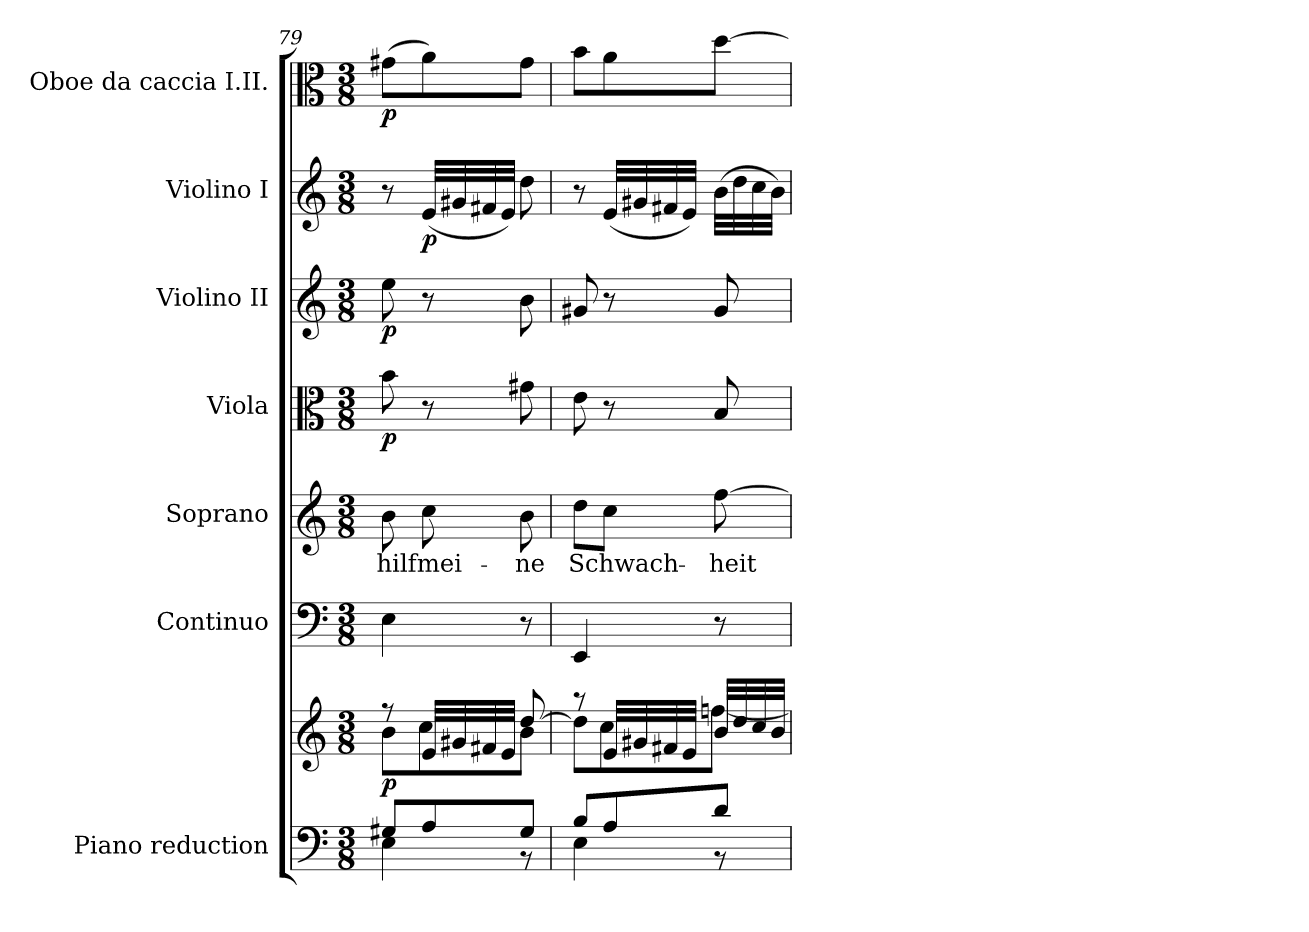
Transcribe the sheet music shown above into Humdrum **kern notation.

**kern	**kern	**dynam	**kern	**kern	**text	**kern	**dynam	**kern	**dynam	**kern	**dynam	**kern	**dynam
*part7	*part7	*part7	*part6	*part5	*part5	*part4	*part4	*part3	*part3	*part2	*part2	*part1	*part1
*staff8	*staff7	*staff7/8	*staff6	*staff5	*staff5	*staff4	*staff4	*staff3	*staff3	*staff2	*staff2	*staff1	*staff1
*I"Piano reduction	*	*	*I"Continuo	*I"Soprano	*	*I"Viola	*	*I"Violino II	*	*I"Violino I	*	*I"Oboe da caccia I.II.	*
*I'Pno	*	*	*	*	*	*I'Vla	*	*I'Vln	*	*I'Vln	*	*I'Ob	*
*clefF4	*clefG2	*	*clefF4	*clefG2	*	*clefC3	*	*clefG2	*	*clefG2	*	*clefC3	*
*k[]	*k[]	*	*k[]	*k[]	*	*k[]	*	*k[]	*	*k[]	*	*k[]	*
*M3/8	*M3/8	*	*M3/8	*M3/8	*	*M3/8	*	*M3/8	*	*M3/8	*	*M3/8	*
=79	=79	=79	=79	=79	=79	=79	=79	=79	=79	=79	=79	=79	=79
*^	*^	*	*	*	*	*	*	*	*	*	*	*	*
!	!	!	!	!LO:DY:b	!	!	!LO:LY:b	!	!LO:DY:b	!	!LO:DY:b	!	!	!	!LO:DY:b
8G#X/L	4E\	8r	8b\L	p	4E\	8b\	hilf	8b\	p	8ee\	p	8r	.	(8g#X\L	p
!	!	!	!	!	!	!	!LO:LY:b	!	!	!	!	!	!LO:DY:b	!	!
8A/	.	32e/LLL	8cc\	.	.	8cc\	mei-	8r	.	8r	.	(32e/LLL	p	8a\)	.
.	.	32g#X/	.	.	.	.	.	.	.	.	.	32g#X/	.	.	.
.	.	32f#X/	.	.	.	.	.	.	.	.	.	32f#X/	.	.	.
.	.	32e/JJJ	.	.	.	.	.	.	.	.	.	32e/JJJ)	.	.	.
!	!	!	!	!	!	!	!LO:LY:b	!	!	!	!	!	!	!	!
8G#/J	8r	[<8dd/	8b\J	.	8r	8b\	-ne	8g#X\	.	8b\	.	8dd\	.	8g#\J	.
=80	=80	=80	=80	=80	=80	=80	=80	=80	=80	=80	=80	=80	=80	=80	=80
!	!	!	!	!	!	!	!LO:LY:b	!	!	!	!	!	!	!	!
8B/L	4E\	8r	8dd\L]	.	4EE/	8dd\L	Schwach-	8e\	.	8g#X/	.	8r	.	8b\L	.
8A/	.	32e/LLL	8cc\	.	.	8cc\J	.	8r	.	8r	.	(32e/LLL	.	8a\	.
.	.	32g#X/	.	.	.	.	.	.	.	.	.	32g#X/	.	.	.
.	.	32f#X/	.	.	.	.	.	.	.	.	.	32f#X/	.	.	.
.	.	32e/JJJ	.	.	.	.	.	.	.	.	.	32e/JJJ)	.	.	.
!	!	!	!	!	!	!	!LO:LY:b	!	!	!	!	!	!	!	!
8d/J	8r	32b/LLL	[8ffn\J	.	8r	[8ff\	-heit	8B/	.	8g#/	.	(32b\LLL	.	[8dd\J	.
.	.	32dd/	.	.	.	.	.	.	.	.	.	32dd\	.	.	.
.	.	32cc/	.	.	.	.	.	.	.	.	.	32cc\	.	.	.
.	.	32b/JJJ	.	.	.	.	.	.	.	.	.	32b\JJJ)	.	.	.
*v	*v	*	*	*	*	*	*	*	*	*	*	*	*	*	*
*	*v	*v	*	*	*	*	*	*	*	*	*	*	*	*
=	=	=	=	=	=	=	=	=	=	=	=	=	=
*-	*-	*-	*-	*-	*-	*-	*-	*-	*-	*-	*-	*-	*-
